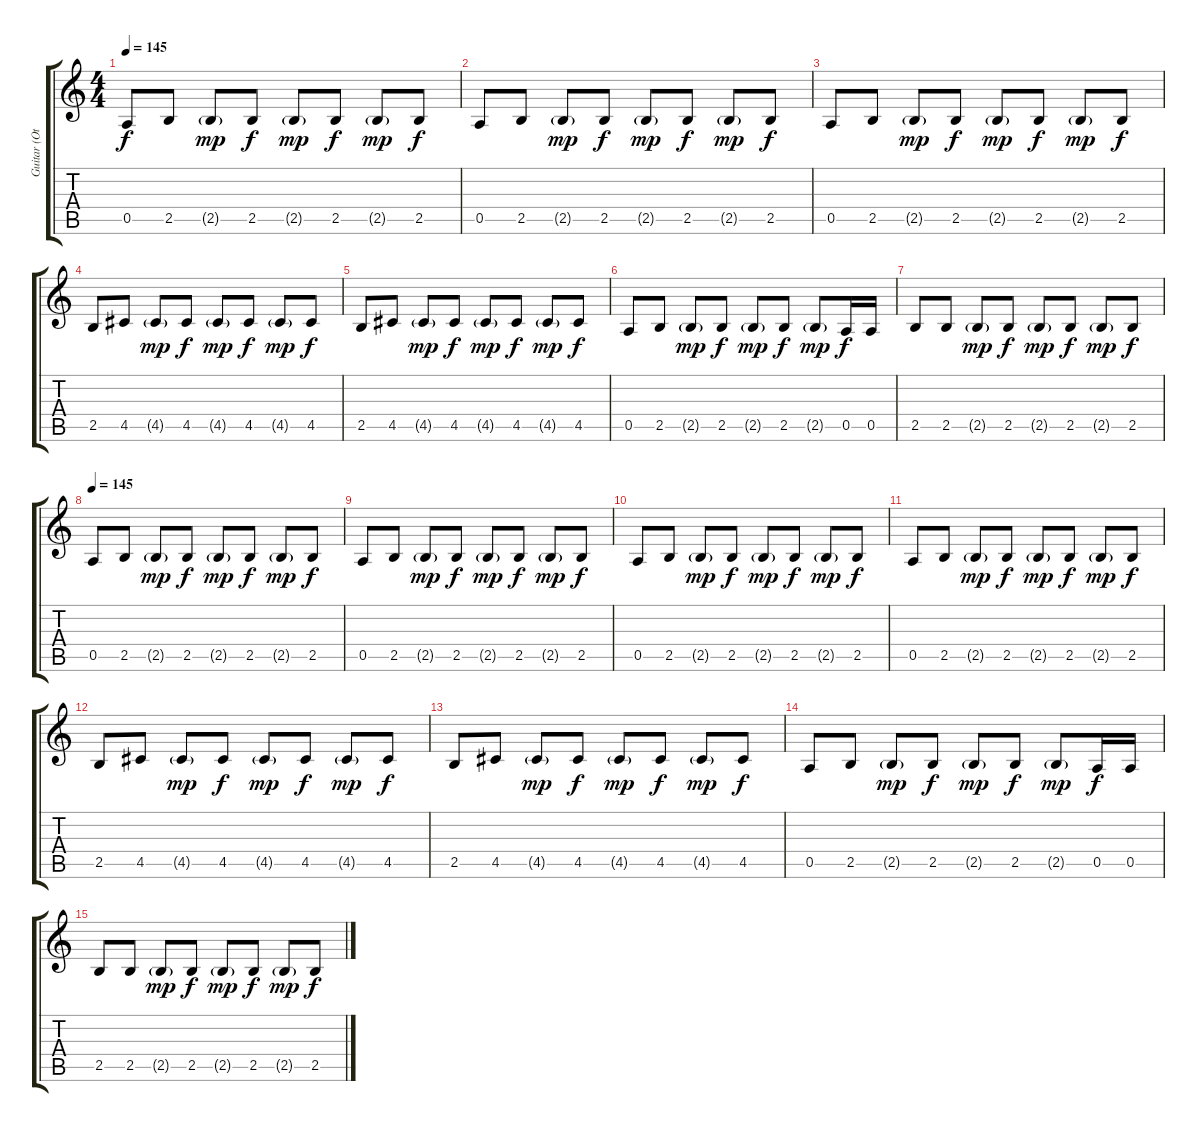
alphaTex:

\track ("Guitar (Other)" "Guitar (Ot") {instrument electricguitarmuted}
\staff {score tabs}
\tuning (E4 B3 G3 D3 A2 E2) {hide}
\ts (4 4)
\tempo 145
\clef g2
\ks c
0.5.8{dy f} 2.5.8 2.5{g}.8{dy mp} 2.5.8{dy f} 2.5{g}.8{dy mp} 2.5.8{dy f} 2.5{g}.8{dy mp} 2.5.8{dy f} |
0.5.8 2.5.8 2.5{g}.8{dy mp} 2.5.8{dy f} 2.5{g}.8{dy mp} 2.5.8{dy f} 2.5{g}.8{dy mp} 2.5.8{dy f} |
0.5.8 2.5.8 2.5{g}.8{dy mp} 2.5.8{dy f} 2.5{g}.8{dy mp} 2.5.8{dy f} 2.5{g}.8{dy mp} 2.5.8{dy f} |
2.5.8 4.5.8 4.5{g}.8{dy mp} 4.5.8{dy f} 4.5{g}.8{dy mp} 4.5.8{dy f} 4.5{g}.8{dy mp} 4.5.8{dy f} |
2.5.8 4.5.8 4.5{g}.8{dy mp} 4.5.8{dy f} 4.5{g}.8{dy mp} 4.5.8{dy f} 4.5{g}.8{dy mp} 4.5.8{dy f} |
0.5.8 2.5.8 2.5{g}.8{dy mp} 2.5.8{dy f} 2.5{g}.8{dy mp} 2.5.8{dy f} 2.5{g}.8{dy mp} 0.5.16{dy f} 0.5.16 |
2.5.8 2.5.8 2.5{g}.8{dy mp} 2.5.8{dy f} 2.5{g}.8{dy mp} 2.5.8{dy f} 2.5{g}.8{dy mp} 2.5.8{dy f} |
\tempo 145
0.5.8 2.5.8 2.5{g}.8{dy mp} 2.5.8{dy f} 2.5{g}.8{dy mp} 2.5.8{dy f} 2.5{g}.8{dy mp} 2.5.8{dy f} |
0.5.8 2.5.8 2.5{g}.8{dy mp} 2.5.8{dy f} 2.5{g}.8{dy mp} 2.5.8{dy f} 2.5{g}.8{dy mp} 2.5.8{dy f} |
0.5.8 2.5.8 2.5{g}.8{dy mp} 2.5.8{dy f} 2.5{g}.8{dy mp} 2.5.8{dy f} 2.5{g}.8{dy mp} 2.5.8{dy f} |
0.5.8 2.5.8 2.5{g}.8{dy mp} 2.5.8{dy f} 2.5{g}.8{dy mp} 2.5.8{dy f} 2.5{g}.8{dy mp} 2.5.8{dy f} |
2.5.8 4.5.8 4.5{g}.8{dy mp} 4.5.8{dy f} 4.5{g}.8{dy mp} 4.5.8{dy f} 4.5{g}.8{dy mp} 4.5.8{dy f} |
2.5.8 4.5.8 4.5{g}.8{dy mp} 4.5.8{dy f} 4.5{g}.8{dy mp} 4.5.8{dy f} 4.5{g}.8{dy mp} 4.5.8{dy f} |
0.5.8 2.5.8 2.5{g}.8{dy mp} 2.5.8{dy f} 2.5{g}.8{dy mp} 2.5.8{dy f} 2.5{g}.8{dy mp} 0.5.16{dy f} 0.5.16 |
2.5.8 2.5.8 2.5{g}.8{dy mp} 2.5.8{dy f} 2.5{g}.8{dy mp} 2.5.8{dy f} 2.5{g}.8{dy mp} 2.5.8{dy f}
